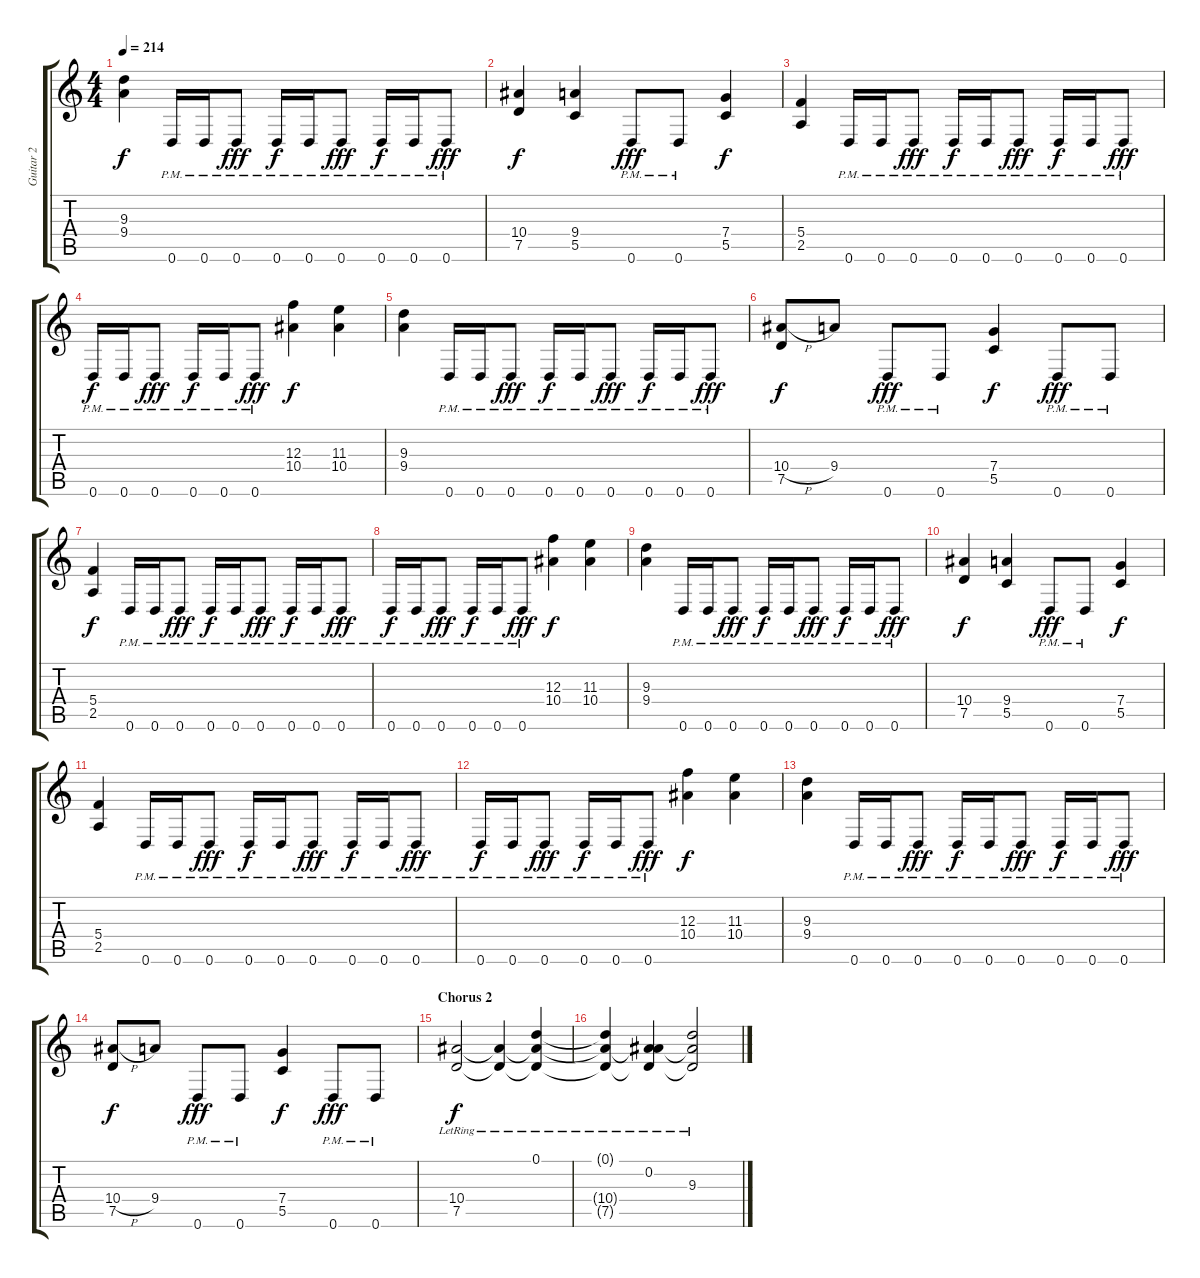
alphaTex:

\track ("Guitar 2" "Guitar 2") {instrument distortionguitar}
\staff {score tabs}
\tuning (D4 A3 F3 C3 G2 D2) {hide}
\ts (4 4)
\tempo 214
\clef g2
\ks c
(9.3 9.4).4{dy f} 0.6{pm}.16 0.6{pm}.16 0.6{pm}.8{dy fff} 0.6{pm}.16{dy f} 0.6{pm}.16 0.6{pm}.8{dy fff} 0.6{pm}.16{dy f} 0.6{pm}.16 0.6{pm}.8{dy fff} |
(10.4 7.5).4{dy f} (9.4 5.5).4 0.6{pm}.8{dy fff} 0.6{pm}.8 (7.4 5.5).4{dy f} |
(5.4 2.5).4 0.6{pm}.16 0.6{pm}.16 0.6{pm}.8{dy fff} 0.6{pm}.16{dy f} 0.6{pm}.16 0.6{pm}.8{dy fff} 0.6{pm}.16{dy f} 0.6{pm}.16 0.6{pm}.8{dy fff} |
0.6{pm}.16{dy f} 0.6{pm}.16 0.6{pm}.8{dy fff} 0.6{pm}.16{dy f} 0.6{pm}.16 0.6{pm}.8{dy fff} (12.3 10.4).4{dy f} (11.3 10.4).4 |
(9.3 9.4).4 0.6{pm}.16 0.6{pm}.16 0.6{pm}.8{dy fff} 0.6{pm}.16{dy f} 0.6{pm}.16 0.6{pm}.8{dy fff} 0.6{pm}.16{dy f} 0.6{pm}.16 0.6{pm}.8{dy fff} |
(10.4{h} 7.5).8{dy f} 9.4.8 0.6{pm}.8{dy fff} 0.6{pm}.8 (7.4 5.5).4{dy f} 0.6{pm}.8{dy fff} 0.6{pm}.8 |
(5.4 2.5).4{dy f} 0.6{pm}.16 0.6{pm}.16 0.6{pm}.8{dy fff} 0.6{pm}.16{dy f} 0.6{pm}.16 0.6{pm}.8{dy fff} 0.6{pm}.16{dy f} 0.6{pm}.16 0.6{pm}.8{dy fff} |
0.6{pm}.16{dy f} 0.6{pm}.16 0.6{pm}.8{dy fff} 0.6{pm}.16{dy f} 0.6{pm}.16 0.6{pm}.8{dy fff} (12.3 10.4).4{dy f} (11.3 10.4).4 |
(9.3 9.4).4 0.6{pm}.16 0.6{pm}.16 0.6{pm}.8{dy fff} 0.6{pm}.16{dy f} 0.6{pm}.16 0.6{pm}.8{dy fff} 0.6{pm}.16{dy f} 0.6{pm}.16 0.6{pm}.8{dy fff} |
(10.4 7.5).4{dy f} (9.4 5.5).4 0.6{pm}.8{dy fff} 0.6{pm}.8 (7.4 5.5).4{dy f} |
(5.4 2.5).4 0.6{pm}.16 0.6{pm}.16 0.6{pm}.8{dy fff} 0.6{pm}.16{dy f} 0.6{pm}.16 0.6{pm}.8{dy fff} 0.6{pm}.16{dy f} 0.6{pm}.16 0.6{pm}.8{dy fff} |
0.6{pm}.16{dy f} 0.6{pm}.16 0.6{pm}.8{dy fff} 0.6{pm}.16{dy f} 0.6{pm}.16 0.6{pm}.8{dy fff} (12.3 10.4).4{dy f} (11.3 10.4).4 |
(9.3 9.4).4 0.6{pm}.16 0.6{pm}.16 0.6{pm}.8{dy fff} 0.6{pm}.16{dy f} 0.6{pm}.16 0.6{pm}.8{dy fff} 0.6{pm}.16{dy f} 0.6{pm}.16 0.6{pm}.8{dy fff} |
(10.4{h} 7.5).8{dy f} 9.4.8 0.6{pm}.8{dy fff} 0.6{pm}.8 (7.4 5.5).4{dy f} 0.6{pm}.8{dy fff} 0.6{pm}.8 |
\section ("" "Chorus 2")
(10.4{lr} 7.5{lr}).2{dy f} (10.4{lr t} 7.5{lr t}).4 (0.1{lr} 10.4{lr t} 7.5{lr t}).4 |
(0.1{lr t} 10.4{lr t} 7.5{lr t}).4 (0.2{lr} 10.4{lr t} 7.5{lr t}).4 (9.3 10.4{lr t} 7.5{lr t}).2
